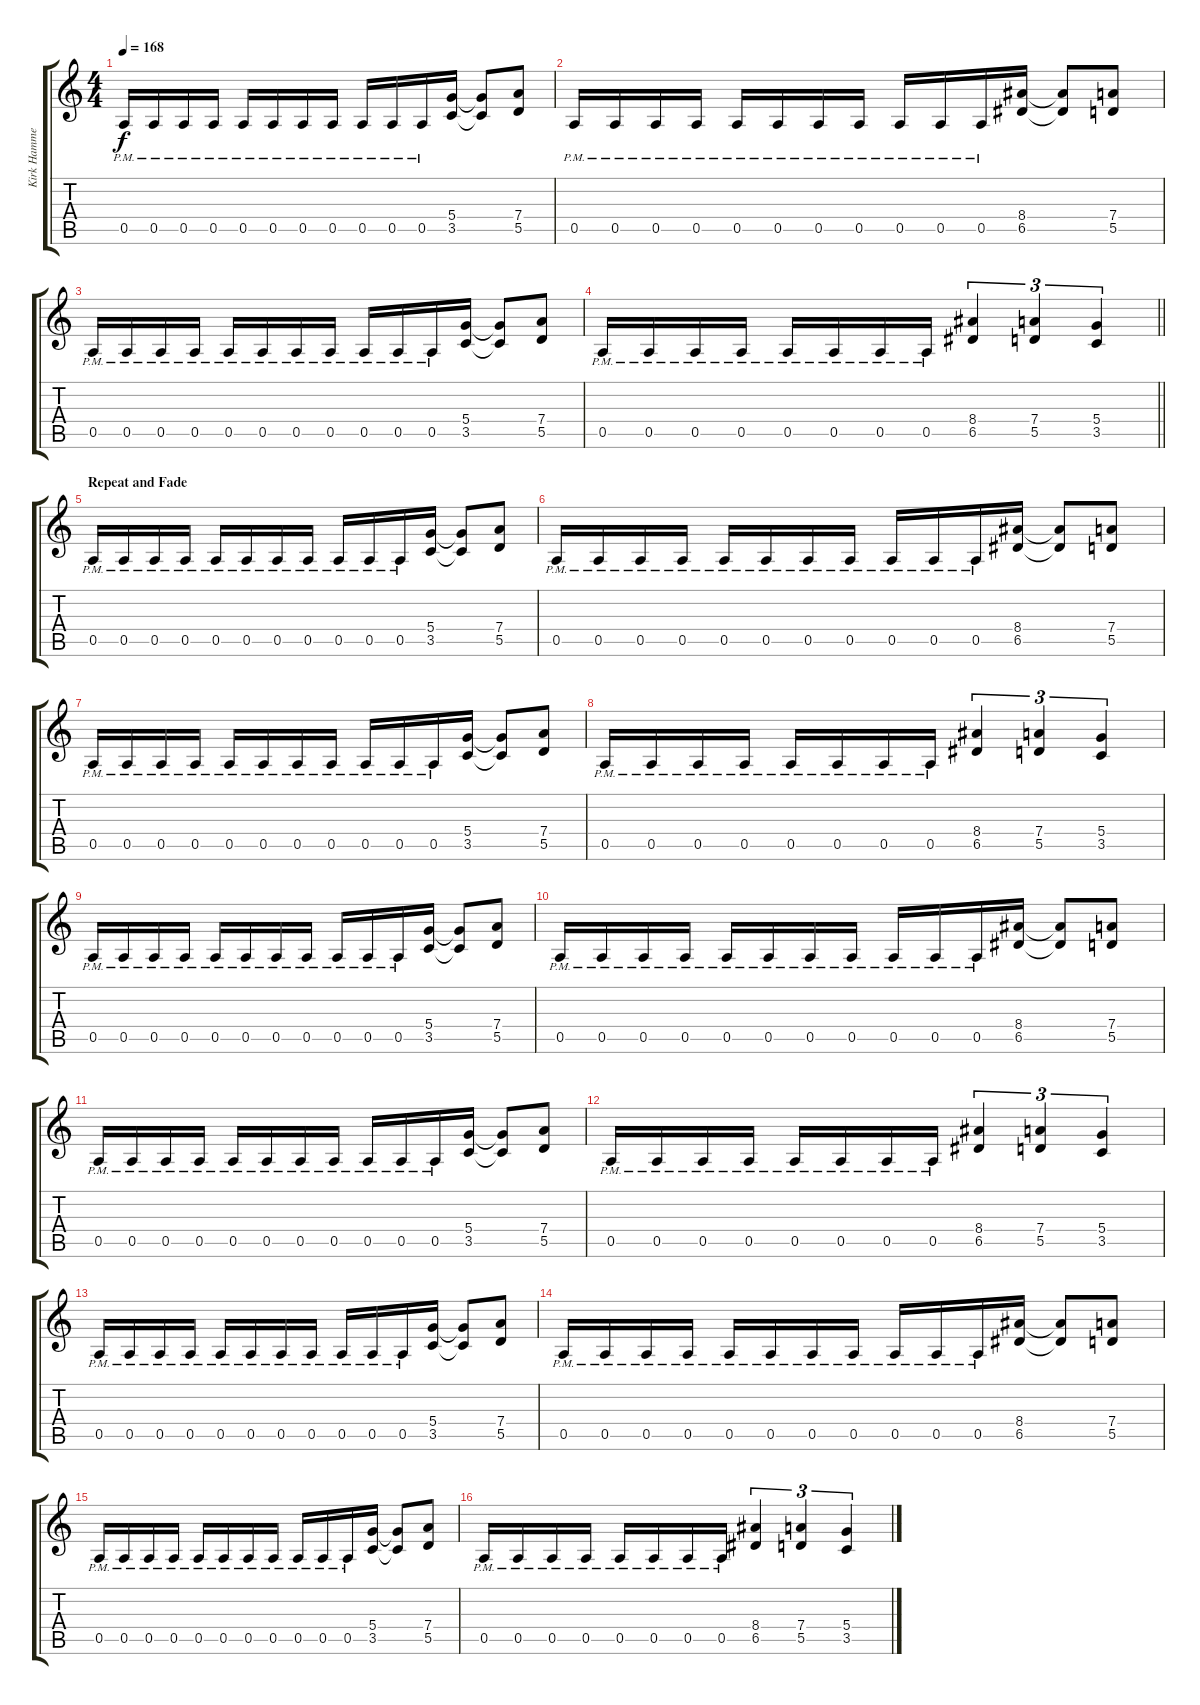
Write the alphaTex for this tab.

\track ("Kirk Hammet" "Kirk Hamme") {instrument distortionguitar}
\staff {score tabs}
\tuning (E4 B3 G3 D3 A2 E2) {hide}
\ts (4 4)
\tempo 168
\clef g2
\ks aminor
0.5{pm}.16{dy f} 0.5{pm}.16 0.5{pm}.16 0.5{pm}.16 0.5{pm}.16 0.5{pm}.16 0.5{pm}.16 0.5{pm}.16 0.5{pm}.16 0.5{pm}.16 0.5{pm}.16 (5.4 3.5).16 (5.4{t} 3.5{t}).8 (7.4 5.5).8 |
0.5{pm}.16 0.5{pm}.16 0.5{pm}.16 0.5{pm}.16 0.5{pm}.16 0.5{pm}.16 0.5{pm}.16 0.5{pm}.16 0.5{pm}.16 0.5{pm}.16 0.5{pm}.16 (8.4 6.5).16 (8.4{t} 6.5{t}).8 (7.4 5.5).8 |
0.5{pm}.16 0.5{pm}.16 0.5{pm}.16 0.5{pm}.16 0.5{pm}.16 0.5{pm}.16 0.5{pm}.16 0.5{pm}.16 0.5{pm}.16 0.5{pm}.16 0.5{pm}.16 (5.4 3.5).16 (5.4{t} 3.5{t}).8 (7.4 5.5).8 |
\barLineRight lightlight
0.5{pm}.16 0.5{pm}.16 0.5{pm}.16 0.5{pm}.16 0.5{pm}.16 0.5{pm}.16 0.5{pm}.16 0.5{pm}.16 (8.4 6.5).4{tu (3 2)} (7.4 5.5).4{tu (3 2)} (5.4 3.5).4{tu (3 2)} |
\section ("" "Repeat and Fade")
0.5{pm}.16 0.5{pm}.16 0.5{pm}.16 0.5{pm}.16 0.5{pm}.16 0.5{pm}.16 0.5{pm}.16 0.5{pm}.16 0.5{pm}.16 0.5{pm}.16 0.5{pm}.16 (5.4 3.5).16 (5.4{t} 3.5{t}).8 (7.4 5.5).8 |
0.5{pm}.16 0.5{pm}.16 0.5{pm}.16 0.5{pm}.16 0.5{pm}.16 0.5{pm}.16 0.5{pm}.16 0.5{pm}.16 0.5{pm}.16 0.5{pm}.16 0.5{pm}.16 (8.4 6.5).16 (8.4{t} 6.5{t}).8 (7.4 5.5).8 |
0.5{pm}.16 0.5{pm}.16 0.5{pm}.16 0.5{pm}.16 0.5{pm}.16 0.5{pm}.16 0.5{pm}.16 0.5{pm}.16 0.5{pm}.16 0.5{pm}.16 0.5{pm}.16 (5.4 3.5).16 (5.4{t} 3.5{t}).8 (7.4 5.5).8 |
0.5{pm}.16 0.5{pm}.16 0.5{pm}.16 0.5{pm}.16 0.5{pm}.16 0.5{pm}.16 0.5{pm}.16 0.5{pm}.16 (8.4 6.5).4{tu (3 2)} (7.4 5.5).4{tu (3 2)} (5.4 3.5).4{tu (3 2)} |
0.5{pm}.16 0.5{pm}.16 0.5{pm}.16 0.5{pm}.16 0.5{pm}.16 0.5{pm}.16 0.5{pm}.16 0.5{pm}.16 0.5{pm}.16 0.5{pm}.16 0.5{pm}.16 (5.4 3.5).16 (5.4{t} 3.5{t}).8 (7.4 5.5).8 |
0.5{pm}.16 0.5{pm}.16 0.5{pm}.16 0.5{pm}.16 0.5{pm}.16 0.5{pm}.16 0.5{pm}.16 0.5{pm}.16 0.5{pm}.16 0.5{pm}.16 0.5{pm}.16 (8.4 6.5).16 (8.4{t} 6.5{t}).8 (7.4 5.5).8 |
0.5{pm}.16 0.5{pm}.16 0.5{pm}.16 0.5{pm}.16 0.5{pm}.16 0.5{pm}.16 0.5{pm}.16 0.5{pm}.16 0.5{pm}.16 0.5{pm}.16 0.5{pm}.16 (5.4 3.5).16 (5.4{t} 3.5{t}).8 (7.4 5.5).8 |
0.5{pm}.16 0.5{pm}.16 0.5{pm}.16 0.5{pm}.16 0.5{pm}.16 0.5{pm}.16 0.5{pm}.16 0.5{pm}.16 (8.4 6.5).4{tu (3 2)} (7.4 5.5).4{tu (3 2)} (5.4 3.5).4{tu (3 2)} |
0.5{pm}.16 0.5{pm}.16 0.5{pm}.16 0.5{pm}.16 0.5{pm}.16 0.5{pm}.16 0.5{pm}.16 0.5{pm}.16 0.5{pm}.16 0.5{pm}.16 0.5{pm}.16 (5.4 3.5).16 (5.4{t} 3.5{t}).8 (7.4 5.5).8 |
0.5{pm}.16 0.5{pm}.16 0.5{pm}.16 0.5{pm}.16 0.5{pm}.16 0.5{pm}.16 0.5{pm}.16 0.5{pm}.16 0.5{pm}.16 0.5{pm}.16 0.5{pm}.16 (8.4 6.5).16 (8.4{t} 6.5{t}).8 (7.4 5.5).8 |
0.5{pm}.16 0.5{pm}.16 0.5{pm}.16 0.5{pm}.16 0.5{pm}.16 0.5{pm}.16 0.5{pm}.16 0.5{pm}.16 0.5{pm}.16 0.5{pm}.16 0.5{pm}.16 (5.4 3.5).16 (5.4{t} 3.5{t}).8 (7.4 5.5).8 |
0.5{pm}.16 0.5{pm}.16 0.5{pm}.16 0.5{pm}.16 0.5{pm}.16 0.5{pm}.16 0.5{pm}.16 0.5{pm}.16 (8.4 6.5).4{tu (3 2)} (7.4 5.5).4{tu (3 2)} (5.4 3.5).4{tu (3 2)}
